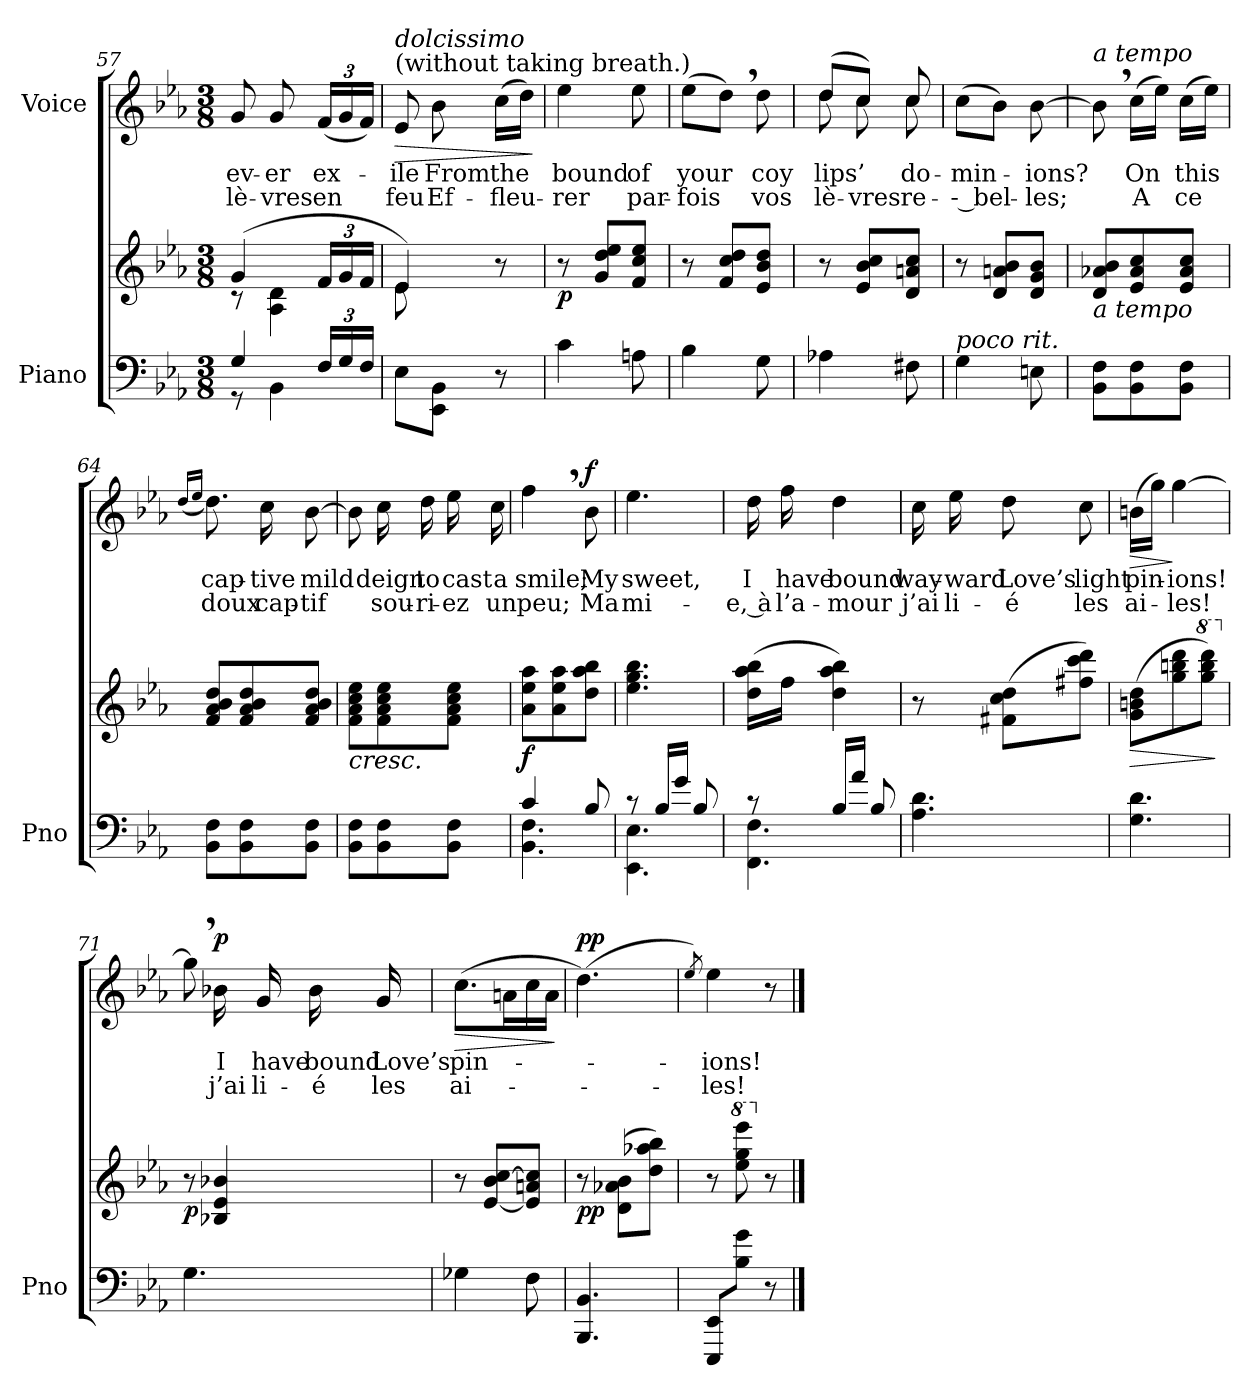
**kern	**kern	**dynam	**kern	**text	**text	**dynam
*part2	*part2	*part2	*part1	*part1	*part1	*part1
*staff3	*staff2	*staff2/3	*staff1	*staff1	*staff1	*staff1
*I"Piano	*	*	*I"Voice	*	*	*
*I'Pno	*	*	*	*	*	*
*clefF4	*clefG2	*	*clefG2	*	*	*
*k[b-e-a-]	*k[b-e-a-]	*	*k[b-e-a-]	*	*	*
*M3/8	*M3/8	*	*M3/8	*	*	*
=57	=57	=57	=57	=57	=57	=57
*^	*^	*	*	*	*	*
4G/	8r	(>4g/	8r	.	8g/	-ev-	lè-	.
.	4BB-\	.	4A-\ 4d\	.	8g/	-er	-vres	.
*	*	*Xbrackettup	*	*	*Xbrackettup	*	*	*
24F/LL	.	24f/LL	.	.	(24f/LL	ex-	en	.
24G/	.	24g/	.	.	24g/	.	.	.
24F/JJ	.	24f/JJ	.	.	24f/JJ)	.	.	.
=58	=58	=58	=58	=58	=58	=58	=58	=58
!	!	!	!	!	!LO:TX:a:t=(without taking breath.)	!	!	!
!	!	!	!	!	!LO:TX:i:t=dolcissimo	!	!	!
!	!	!	!	!	!	!	!	!LO:HP:b
8ryy	8E-\L	4e-/)	(8e-\L	.	8e-/	-ile	feu	>
8G/ 8B-/J)	8EE-\ 8BB-\J	.	4ryy	.	8b-\	From	Ef-	.
8ryy	8r	8r	.	.	(16cc\LL	the	-fleu-	.
.	.	.	.	.	16dd\JJ)	.	.	.
*v	*v	*	*	*	*	*	*	*
*	*v	*v	*	*	*	*	*
.	.	.	.	.	.	]
=59	=59	=59	=59	=59	=59	=59
!	!	!LO:DY:b	!	!	!	!
4c\	8r	p	4ee-\	bound	-rer	.
.	8g/ 8dd/ 8ee-/L	.	.	.	.	.
8An\	8f/ 8cc/ 8ee-/J	.	8ee-\	of	par-	.
=60	=60	=60	=60	=60	=60	=60
4B-\	8r	.	(8ee-\L	your	-fois	.
.	8f/ 8cc/ 8dd/L	.	8dd,\J)	.	.	.
8G\	8e-/ 8b-/ 8dd/J	.	8dd\	coy	vos	.
=61	=61	=61	=61	=61	=61	=61
*	*	*	*^	*	*	*
4A-X\	8r	.	(>8dd/L	8dd\	lips’	lè-	.
.	8e-/ 8b-/ 8cc/L	.	8cc/J)	8cc\	.	-vres	.
8F#X\	8d/ 8an/ 8cc/J	.	8cc/	8cc\	do-	re-	.
=62	=62	=62	=62	=62	=62	=62	=62
!	!	!	!LO:TX:a:i:t=poco rit.	!	!	!	!
!LO:TX:a:i:t=poco rit.	!	!	!	!	!	!	!
*	*	*	*v	*v	*	*	*
4G\	8r	.	(8cc\L	-min-	-- bel-	.
.	8d/ 8an/ 8b-/L	.	8b-\J)	.	.	.
8En\	8d/ 8g/ 8b-/J	.	[8b-\	-ions?	-les;	.
=63	=63	=63	=63	=63	=63	=63
!	!	!	!LO:TX:a:i:t=a tempo	!	!	!
!	!LO:TX:b:i:t=a tempo	!	!	!	!	!
8BB-\ 8F\L	8d/ 8a-X/ 8b-/L	.	8b-,\]	.	.	.
8BB-\ 8F\	8e-/ 8a-/ 8cc/	.	(16cc\LL	On	A	.
.	.	.	16ee-\JJ)	.	.	.
8BB-\ 8F\J	8e-/ 8a-/ 8cc/J	.	(16cc\LL	this	ce	.
.	.	.	16ee-\JJ)	.	.	.
=64	=64	=64	=64	=64	=64	=64
.	.	.	(16qdd/LL	.	.	.
.	.	.	16qee-/JJ	.	.	.
8BB-\ 8F\L	8f/ 8a-/ 8b-/ 8dd/L	.	8.dd\)	cap-	doux	.
8BB-\ 8F\	8f/ 8a-/ 8b-/ 8dd/	.	.	.	.	.
.	.	.	16cc\	-tive	cap-	.
8BB-\ 8F\J	8f/ 8a-/ 8b-/ 8dd/J	.	[8b-\	mild	-tif	.
=65	=65	=65	=65	=65	=65	=65
!	!LO:TX:b:i:t=cresc.	!	!	!	!	!
8BB-\ 8F\L	8f\ 8a-\ 8cc\ 8ee-\L	.	8b-\]	.	.	.
8BB-\ 8F\	8f\ 8a-\ 8cc\ 8ee-\	.	16cc\	deign	sou-	.
.	.	.	16dd\	to	-ri-	.
8BB-\ 8F\J	8f\ 8a-\ 8cc\ 8ee-\J	.	16ee-\	cast	-ez	.
.	.	.	16cc\	a	un	.
=66	=66	=66	=66	=66	=66	=66
*^	*	*	*	*	*	*
!	!	!	!LO:DY:b	!	!	!	!
4c/	4.BB-\ 4.F\	8a-\ 8ee-\ 8aa-\L	f	4ff,\	smile;	peu;	.
.	.	8a-\ 8ee-\ 8aa-\	.	.	.	.	.
!	!	!	!	!	!	!	!LO:DY:a
8B-/	.	8dd\ 8aa-\ 8bb-\J	.	8b-\	My	Ma	f
=67	=67	=67	=67	=67	=67	=67	=67
8r	4.EE-\ 4.E-\	4.ee-\ 4.gg\ 4.bb-\	.	4.ee-\	sweet,	mi-	.
16B-/LL	.	.	.	.	.	.	.
16g/JJ	.	.	.	.	.	.	.
8B-/	.	.	.	.	.	.	.
=68	=68	=68	=68	=68	=68	=68	=68
8r	4.FF\ 4.F\	(16dd\ 16aa-\ 16bb-\LL	.	16dd\	I	e, à	.
.	.	16ff\JJ	.	16ff\	have	l’a-	.
16B-/LL	.	4dd\ 4aa-\ 4bb-\)	.	4dd\	bound	-mour	.
16a-/JJ	.	.	.	.	.	.	.
8B-/	.	.	.	.	.	.	.
*v	*v	*	*	*	*	*	*
=69	=69	=69	=69	=69	=69	=69
4.A-\ 4.d\	8r	.	16cc\	way-	j’ai	.
.	.	.	16ee-\	-ward	li-	.
.	(8f#X\ 8cc\ 8dd\L	.	8dd\	Love’s	-é	.
.	8ff#X\ 8ccc\ 8ddd\J)	.	8cc\	light	les	.
=70	=70	=70	=70	=70	=70	=70
!	!	!LO:HP:b	!	!	!	!LO:HP:b
4.G\ 4.d\	(8g\ 8bn\ 8dd\L	>	(16bn\LL	pin-	ai-	>
.	.	.	16gg\JJ)	.	.	.
.	8gg\ 8bbn\ 8ddd\	.	[4gg\	-ions!	-les!	]
*	*8va	*	*	*	*	*
.	8ggg\ 8bbb\ 8dddd\J)	.	.	.	.	.
.	.	]	.	.	.	.
=71	=71	=71	=71	=71	=71	=71
*	*X8va	*	*	*	*	*
!	!	!LO:DY:b	!	!	!	!
4.G\	8r	p	8gg,\]	.	.	.
!	!	!	!	!	!	!LO:DY:a
.	4B-X/ 4e-/ 4b-X/	.	16b-X\	I	j’ai	p
.	.	.	16g/	have	li-	.
.	.	.	16b-\	bound	-é	.
.	.	.	16g/	Love’s	les	.
=72	=72	=72	=72	=72	=72	=72
!	!	!	!	!	!	!LO:HP:b
4G-X\	8r	.	(8.cc\L	pin-	ai-	>
.	[8e-/ 8b-/ [8cc/L	.	.	.	.	.
.	.	.	16an\L	.	.	.
8F\	8e-/] 8an/ 8cc/]J	.	16cc\	.	.	.
.	.	.	16a\JJ	.	.	.
.	.	.	.	.	.	]
=73	=73	=73	=73	=73	=73	=73
!	!	!LO:DY:b	!	!	!	!LO:DY:a
4.BBB-/ 4.BB-/	8r	pp	(<4.dd\)	.	.	pp
.	(8d\ 8a-X\ 8b-\L	.	.	.	.	.
.	8dd\ 8aa-X\ 8bb-\J)	.	.	.	.	.
=74	=74	=74	=74	=74	=74	=74
.	.	.	8qee-/)	.	.	.
8EEE-/ 8EE-/L	8r	.	4ee-\	-ions!	-les!	.
*	*8va	*	*	*	*	*
8B-\ 8g\J	8eee-\ 8ggg\ 8eeee-\	.	.	.	.	.
*	*X8va	*	*	*	*	*
8r	8r	.	8r	.	.	.
==	==	==	==	==	==	==
*-	*-	*-	*-	*-	*-	*-
